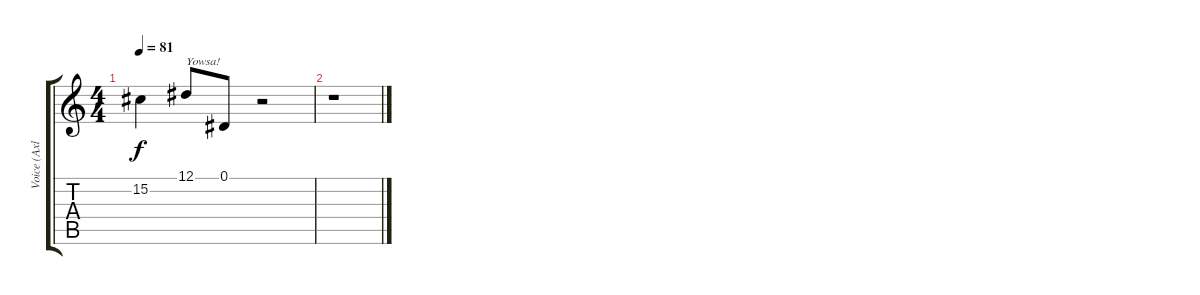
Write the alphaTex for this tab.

\track ("Voice (Axl)" "Voice (Axl") {instrument lead2sawtooth}
\staff {score tabs}
\tuning (Eb4 Bb3 Gb3 Db3 Ab2 Eb2) {hide}
\ts (4 4)
\tempo 81
\clef g2
\ks c
15.2{t}.4{dy f} 12.1.8{txt "Yowsa!"} 0.1.8{volume 0} r.2 |
r.1
